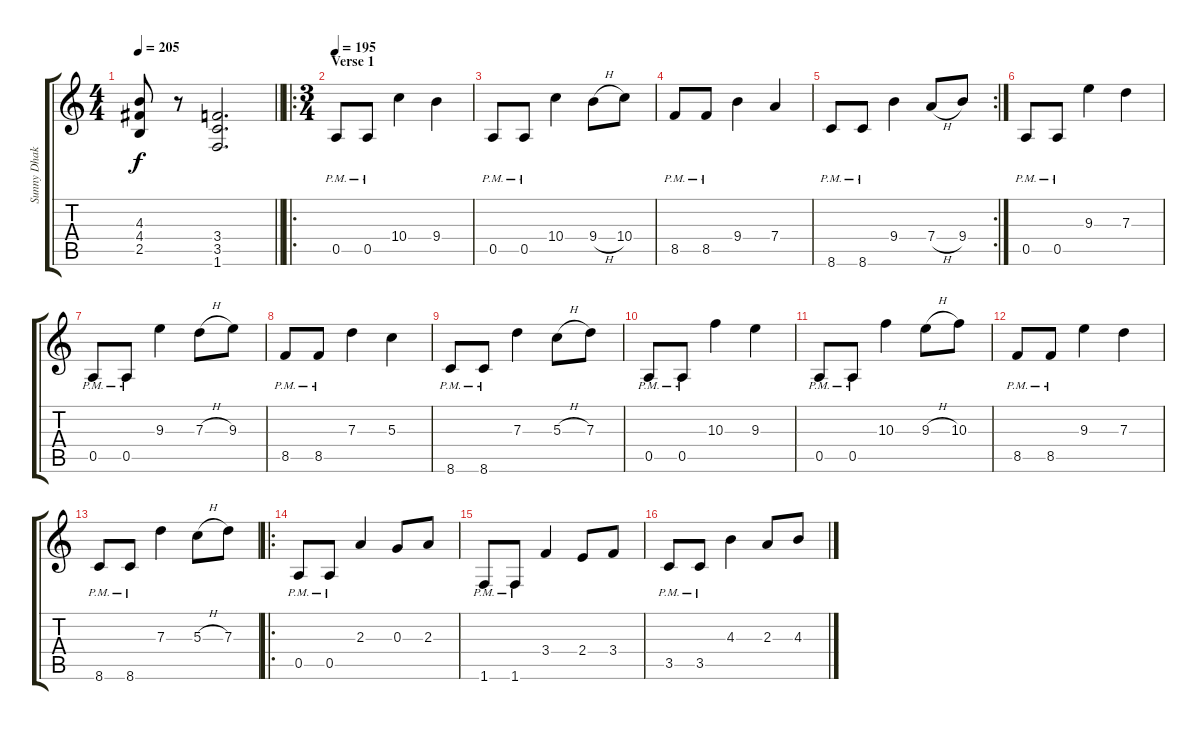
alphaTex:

\track ("Sunny Dhak" "Sunny Dhak") {instrument distortionguitar}
\staff {score tabs}
\tuning (E4 B3 G3 D3 A2 E2) {hide}
\ts (4 4)
\tempo 205
\clef g2
\barLineRight lightlight
\ks c
(4.3 4.4 2.5).8{dy f} r.8 (3.4 3.5 1.6).2{d} |
\ro
\ts (3 4)
\section ("" "Verse 1")
\tempo 195
0.5{pm}.8 0.5{pm}.8 10.4.4 9.4.4 |
0.5{pm}.8 0.5{pm}.8 10.4.4 9.4{h}.8 10.4.8 |
8.5{pm}.8 8.5{pm}.8 9.4.4 7.4.4 |
\rc 2
8.6{pm}.8 8.6{pm}.8 9.4.4 7.4{h}.8 9.4.8 |
0.5{pm}.8 0.5{pm}.8 9.3.4 7.3.4 |
0.5{pm}.8 0.5{pm}.8 9.3.4 7.3{h}.8 9.3.8 |
8.5{pm}.8 8.5{pm}.8 7.3.4 5.3.4 |
8.6{pm}.8 8.6{pm}.8 7.3.4 5.3{h}.8 7.3.8 |
0.5{pm}.8 0.5{pm}.8 10.3.4 9.3.4 |
0.5{pm}.8 0.5{pm}.8 10.3.4 9.3{h}.8 10.3.8 |
8.5{pm}.8 8.5{pm}.8 9.3.4 7.3.4 |
8.6{pm}.8 8.6{pm}.8 7.3.4 5.3{h}.8 7.3.8 |
\ro
0.5{pm}.8 0.5{pm}.8 2.3.4 0.3.8 2.3.8 |
1.6{pm}.8 1.6{pm}.8 3.4.4 2.4.8 3.4.8 |
3.5{pm}.8 3.5{pm}.8 4.3.4 2.3.8 4.3.8
